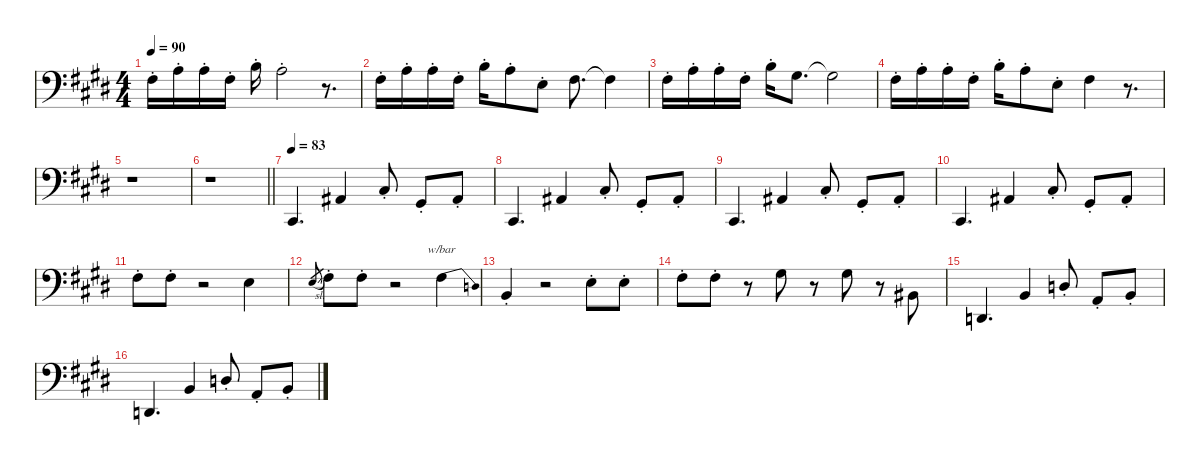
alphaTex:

\defaultSystemsLayout 4
\hideDynamics
\bracketExtendMode nobrackets
\singleTrackTrackNamePolicy hidden
\multiTrackTrackNamePolicy hidden
\firstSystemTrackNameMode fullname
\firstSystemTrackNameOrientation horizontal
\otherSystemsTrackNameOrientation horizontal
\track ("Cuivres 2" "tpt.") {defaultSystemsLayout 32 instrument trumpet}
\staff {score}
\tuning (E4 B3 G3 D3 A2 E2)
\displaytranspose -10
\ts (4 4)
\tempo 90
\clef f4
\ks c#minor
9.3{st acc #}.16{dy f instrument trumpet beam Down} 8.2{st acc forcenatural}.16{beam Down} 8.2{st acc forcenatural}.16{beam Down} 9.3{st acc #}.16{beam Down} 10.2{st acc forcenatural}.16{beam Down} 8.2{st acc forcenatural}.2{beam Down} r.8{d beam Down} |
9.3{st acc #}.16{beam Down} 8.2{st acc forcenatural}.16{beam Down} 8.2{st acc forcenatural}.16{beam Down} 9.3{st acc #}.16{beam Down} 10.2{st acc forcenatural}.16{beam Down} 8.2{st acc forcenatural}.8{beam Down} 7.3{st acc forcenatural}.8{beam Down} 9.3{acc #}.8{d beam Down} 9.3{t acc #}.4{beam Down} |
9.3{st acc #}.16{beam Down} 8.2{st acc forcenatural}.16{beam Down} 8.2{st acc forcenatural}.16{beam Down} 9.3{st acc #}.16{beam Down} 10.2{st acc forcenatural}.16{beam Down} 7.2{acc #}.8{d beam Down} 7.2{t acc #}.2{beam Down} |
9.3{st acc #}.16{beam Down} 8.2{st acc forcenatural}.16{beam Down} 8.2{st acc forcenatural}.16{beam Down} 9.3{st acc #}.16{beam Down} 10.2{st acc forcenatural}.16{beam Down} 8.2{st acc forcenatural}.8{beam Down} 7.3{st acc forcenatural}.8{beam Down} 9.3{acc #}.4{beam Down} r.8{d beam Down} |
r.1{beam Down} |
\barLineRight lightlight
r.1{beam Down} |
\tempo 83
2.5{acc #}.4{d instrument tuba beam Up} 6.4{acc #}.4{beam Up} 4.3{st acc #}.8{beam Up} 4.4{st acc #}.8{beam Up} 6.4{st acc #}.8{beam Up} |
2.5{acc #}.4{d beam Up} 6.4{acc #}.4{beam Up} 4.3{st acc #}.8{beam Up} 4.4{st acc #}.8{beam Up} 6.4{st acc #}.8{beam Up} |
2.5{acc #}.4{d beam Up} 6.4{acc #}.4{beam Up} 4.3{st acc #}.8{beam Up} 4.4{st acc #}.8{beam Up} 6.4{st acc #}.8{beam Up} |
2.5{acc #}.4{d beam Up} 6.4{acc #}.4{beam Up} 4.3{st acc #}.8{beam Up} 4.4{st acc #}.8{beam Up} 6.4{st acc #}.8{beam Up} |
5.2{st acc #}.8{beam Down} 5.2{st acc #}.8{beam Down} r.2{beam Down} 3.2{acc forcenatural}.4{beam Down} |
3.2{sl acc forcenatural}.8{gr dy pp beam Up} 5.2{st acc #}.8{dy f beam Down} 5.2{st acc #}.8{beam Down} r.2{beam Down} 5.2{acc #}.4{tbe (dive default 0 0 60 -8) beam Down} |
2.3{st acc forcenatural}.4{beam Up} r.2{beam Down} 3.2{st acc forcenatural}.8{beam Down} 3.2{st acc forcenatural}.8{beam Down} |
5.2{st acc #}.8{beam Down} 5.2{st acc #}.8{beam Down} r.8{beam Down} 7.2{acc #}.8{beam Down} r.8{beam Down} 7.2{acc #}.8{beam Down} r.8{beam Down} 3.3{acc #}.8{beam Up} |
3.5{acc forcenatural}.4{d beam Up} 7.4{acc forcenatural}.4{beam Up} 5.3{st acc forcenatural}.8{beam Up} 5.4{st acc forcenatural}.8{beam Up} 7.4{st acc forcenatural}.8{beam Up} |
3.5{acc forcenatural}.4{d beam Up} 7.4{acc forcenatural}.4{beam Up} 5.3{st acc forcenatural}.8{beam Up} 5.4{st acc forcenatural}.8{beam Up} 7.4{st acc forcenatural}.8{beam Up}
